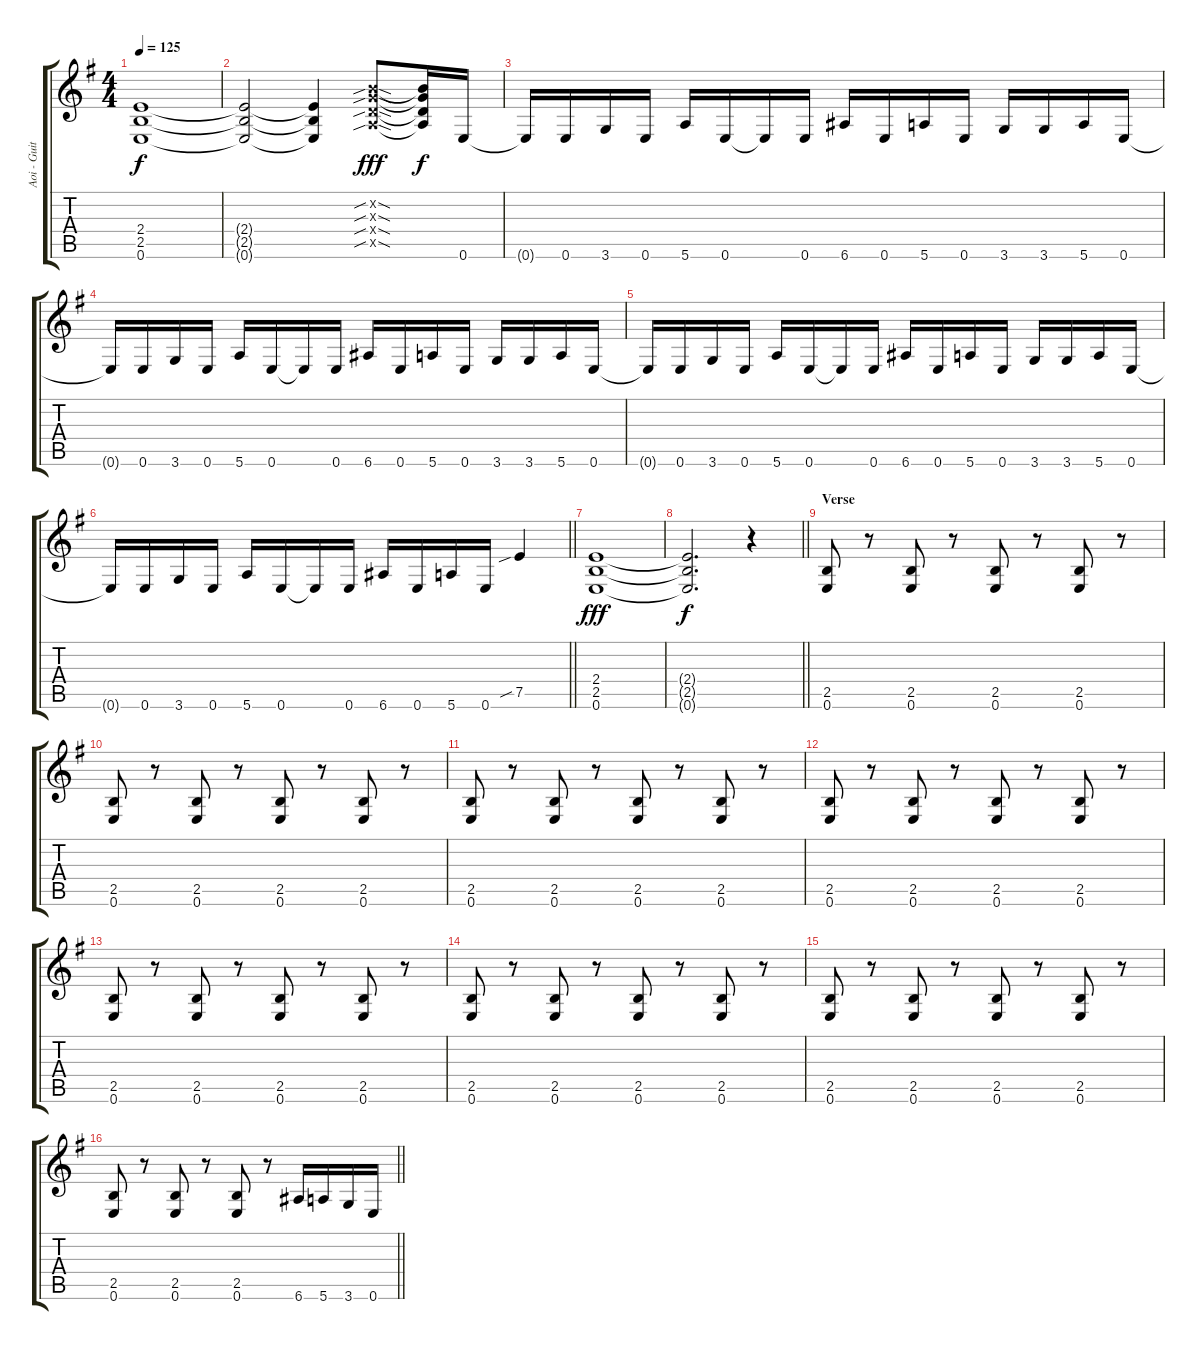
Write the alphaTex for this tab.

\track ("Aoi - Guitar 2" "Aoi - Guit") {instrument overdrivenguitar}
\staff {score tabs}
\tuning (E4 B3 G3 D3 A2 E2) {hide}
\ts (4 4)
\tempo 125
\clef g2
\ks eminor
(2.4{t} 2.5{t} 0.6{t}).1{dy f} |
(2.4{t} 2.5{t} 0.6{t}).2 (2.4{t} 2.5{t} 0.6{t}).4 (0.2{sib sod x} 0.3{sib sod x} 0.4{sib sod x} 0.5{sib sod x}).8{dy fff} (0.2{t} 0.3{t} 0.4{t} 0.5{t}).16{dy f} 0.6.16 |
0.6{t}.16 0.6.16 3.6.16 0.6.16 5.6.16 0.6.16 0.6{t}.16 0.6.16 6.6.16 0.6.16 5.6.16 0.6.16 3.6.16 3.6.16 5.6.16 0.6.16 |
0.6{t}.16 0.6.16 3.6.16 0.6.16 5.6.16 0.6.16 0.6{t}.16 0.6.16 6.6.16 0.6.16 5.6.16 0.6.16 3.6.16 3.6.16 5.6.16 0.6.16 |
0.6{t}.16 0.6.16 3.6.16 0.6.16 5.6.16 0.6.16 0.6{t}.16 0.6.16 6.6.16 0.6.16 5.6.16 0.6.16 3.6.16 3.6.16 5.6.16 0.6.16 |
\barLineRight lightlight
0.6{t}.16 0.6.16 3.6.16 0.6.16 5.6.16 0.6.16 0.6{t}.16 0.6.16 6.6.16 0.6.16 5.6.16 0.6.16 7.5{sib}.4 |
(2.4 2.5 0.6).1{dy fff} |
\barLineRight lightlight
(2.4{t} 2.5{t} 0.6{t}).2{d dy f} r.4 |
\section ("" "Verse")
(2.5 0.6).8 r.8 (2.5 0.6).8 r.8 (2.5 0.6).8 r.8 (2.5 0.6).8 r.8 |
(2.5 0.6).8 r.8 (2.5 0.6).8 r.8 (2.5 0.6).8 r.8 (2.5 0.6).8 r.8 |
(2.5 0.6).8 r.8 (2.5 0.6).8 r.8 (2.5 0.6).8 r.8 (2.5 0.6).8 r.8 |
(2.5 0.6).8 r.8 (2.5 0.6).8 r.8 (2.5 0.6).8 r.8 (2.5 0.6).8 r.8 |
(2.5 0.6).8 r.8 (2.5 0.6).8 r.8 (2.5 0.6).8 r.8 (2.5 0.6).8 r.8 |
(2.5 0.6).8 r.8 (2.5 0.6).8 r.8 (2.5 0.6).8 r.8 (2.5 0.6).8 r.8 |
(2.5 0.6).8 r.8 (2.5 0.6).8 r.8 (2.5 0.6).8 r.8 (2.5 0.6).8 r.8 |
\barLineRight lightlight
(2.5 0.6).8 r.8 (2.5 0.6).8 r.8 (2.5 0.6).8 r.8 6.6.16 5.6.16 3.6.16 0.6.16
